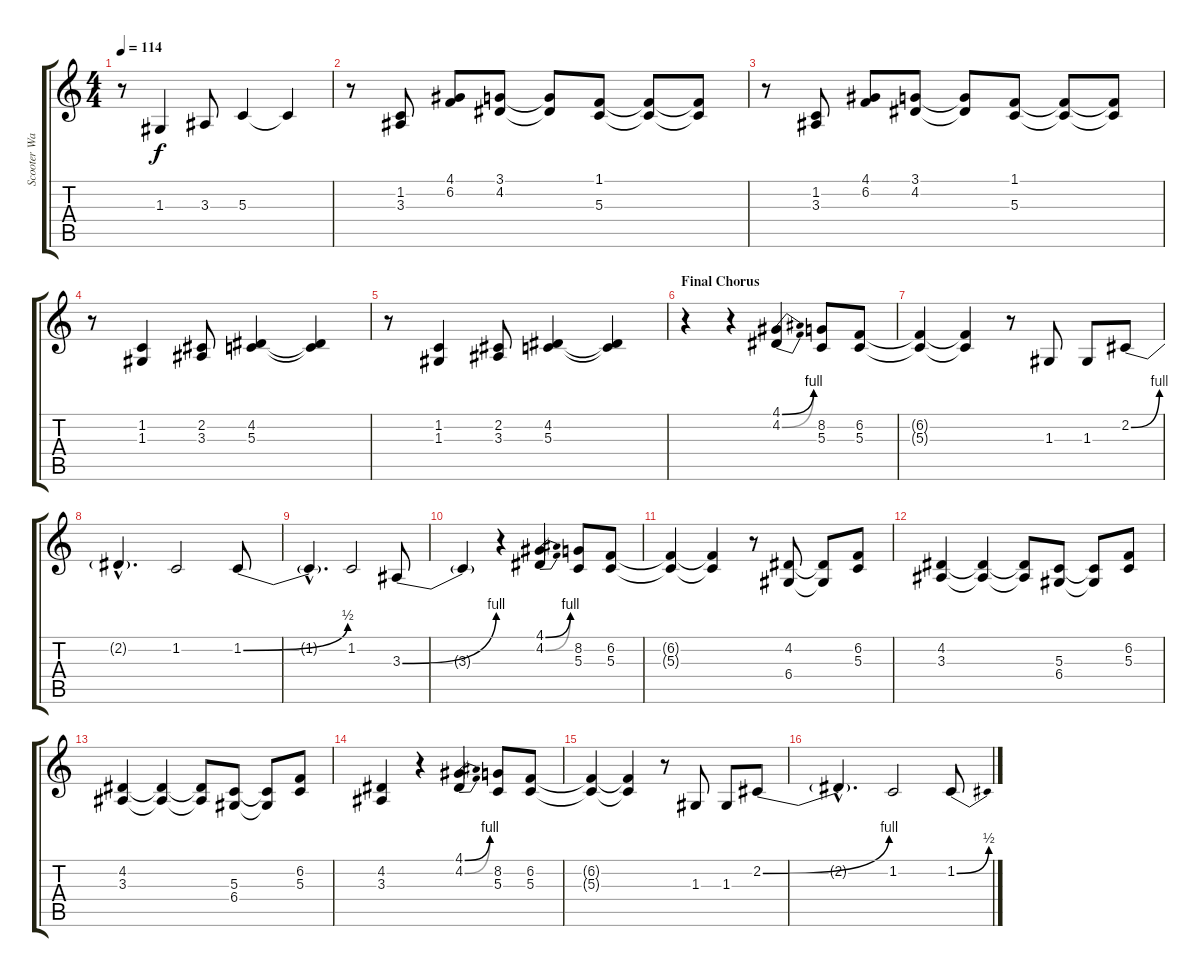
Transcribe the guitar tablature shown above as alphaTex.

\track ("Scooter Ward (Vocals)" "Scooter Wa") {instrument violin}
\staff {score tabs}
\tuning (E4 B3 G3 D3 A2 E2) {hide}
\ts (4 4)
\tempo 114
\clef g2
\ks c
r.8{dy f} 1.3.4 3.3.8 5.3.4 5.3{t}.4 |
r.8 (1.2 3.3).8 (4.1 6.2).8 (3.1 4.2).8 (3.1{t} 4.2{t}).8 (1.1 5.3).8 (1.1{t} 5.3{t}).8 (1.1{t} 5.3{t}).8 |
r.8 (1.2 3.3).8 (4.1 6.2).8 (3.1 4.2).8 (3.1{t} 4.2{t}).8 (1.1 5.3).8 (1.1{t} 5.3{t}).8 (1.1{t} 5.3{t}).8 |
r.8 (1.2 1.3).4 (2.2 3.3).8 (4.2 5.3).4 (4.2{t} 5.3{t}).4 |
r.8 (1.2 1.3).4 (2.2 3.3).8 (4.2 5.3).4 (4.2{t} 5.3{t}).4 |
\section ("" "Final Chorus")
r.4 r.4 (4.1{be (bend 0 0 60 4)} 4.2{be (bend 0 0 60 4)}).4 (8.2 5.3).8 (6.2 5.3).8 |
(6.2{t} 5.3{t}).4 (6.2{t} 5.3{t}).4 r.8 1.3.8 1.3.8 2.2{be (bend 0 0 60 4)}.8 |
2.2{hac t}.4{d} 1.2.2 1.2{be (bend 0 0 60 2)}.8 |
1.2{hac t}.4{d} 1.2.2 3.3{be (bend 0 0 60 4)}.8 |
3.3{t}.4 r.4 (4.1{be (bend 0 0 60 4)} 4.2{be (bend 0 0 60 4)}).4 (8.2 5.3).8 (6.2 5.3).8 |
(6.2{t} 5.3{t}).4 (6.2{t} 5.3{t}).4 r.8 (4.2 6.4).8 (4.2{t} 6.4{t}).8 (6.2 5.3).8 |
(4.2 3.3).4 (4.2{t} 3.3{t}).4 (4.2{t} 3.3{t}).8 (5.3 6.4).8 (5.3{t} 6.4{t}).8 (6.2 5.3).8 |
(4.2 3.3).4 (4.2{t} 3.3{t}).4 (4.2{t} 3.3{t}).8 (5.3 6.4).8 (5.3{t} 6.4{t}).8 (6.2 5.3).8 |
(4.2 3.3).4 r.4 (4.1{be (bend 0 0 60 4)} 4.2{be (bend 0 0 60 4)}).4 (8.2 5.3).8 (6.2 5.3).8 |
(6.2{t} 5.3{t}).4 (6.2{t} 5.3{t}).4 r.8 1.3.8 1.3.8 2.2{be (bend 0 0 60 4)}.8 |
2.2{hac t}.4{d} 1.2.2 1.2{be (bend 0 0 60 2)}.8
